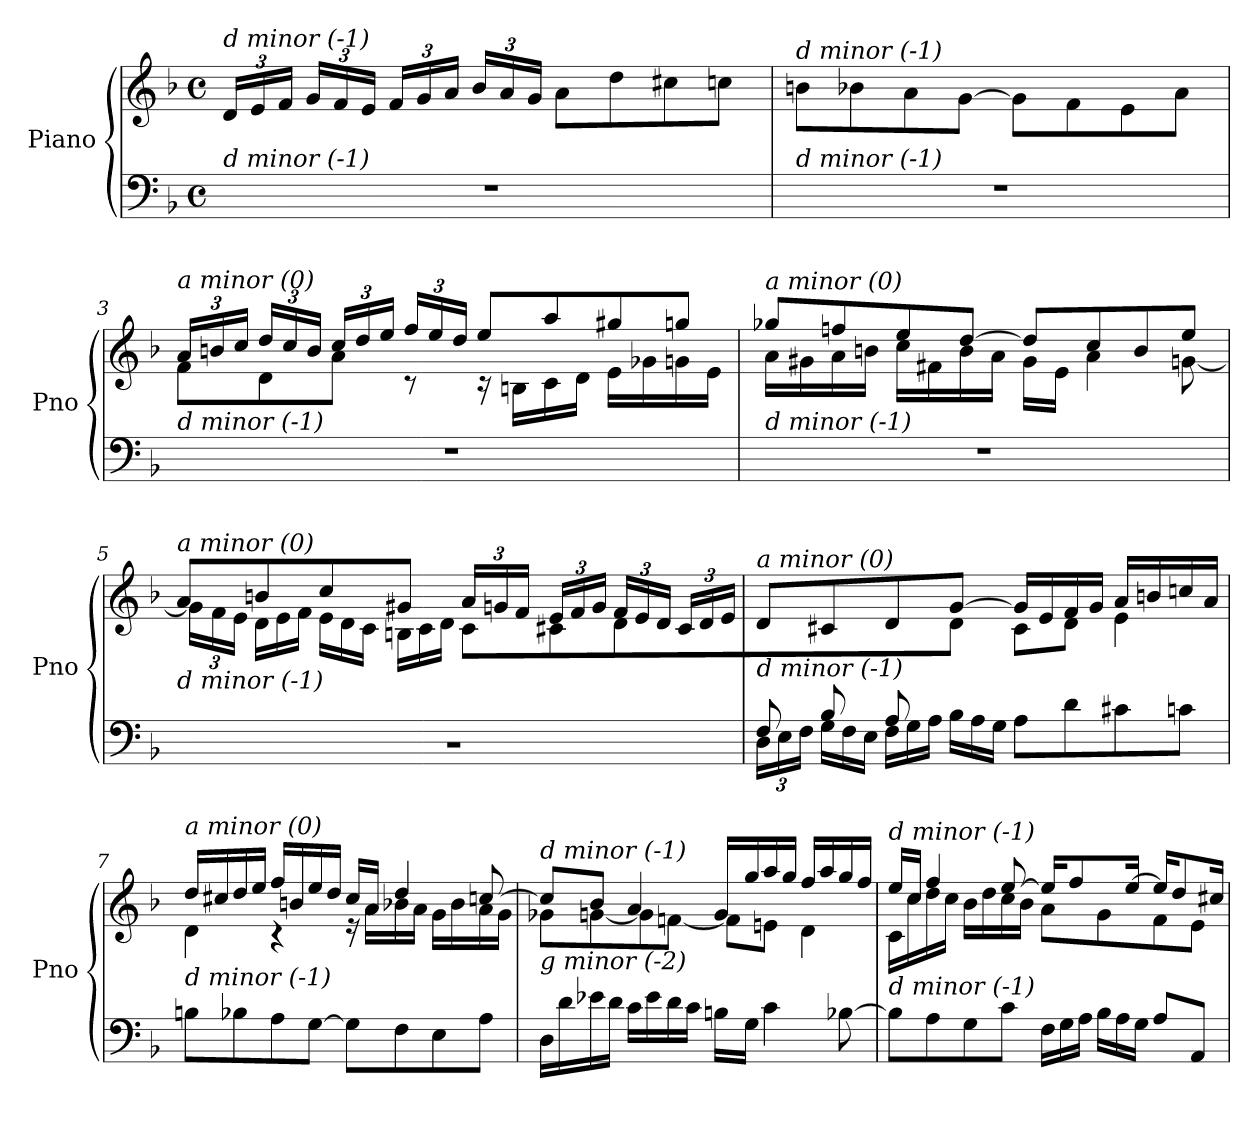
**kern	**kern
*part1	*part1
*staff2	*staff1
*I"Piano	*
*I'Pno	*
*clefF4	*clefG2
*k[b-]	*k[b-]
*M4/4	*M4/4
*met(c)	*met(c)
*	*Xbrackettup
=1	=1
!	!LO:TX:i:t=d minor (-1)
!LO:TX:i:t=d minor (-1)	!
1r	24d/LL
.	24e/
.	24f/JJ
.	24g/LL
.	24f/
.	24e/JJ
.	24f/LL
.	24g/
.	24a/JJ
.	24b-/LL
.	24a/
.	24g/JJ
.	8a\L
.	8dd\
.	8cc#X\
.	8ccn\J
=2	=2
!	!LO:TX:i:t=d minor (-1)
!LO:TX:i:t=d minor (-1)	!
1r	8bn\L
.	8b-X\
.	8a\
.	[8g\J
.	8g\L]
.	8f\
.	8e\
.	8a\J
=3	=3
*	*^
!	!LO:TX:i:t=a minor (0)	!
!LO:TX:i:t=d minor (-1)	!	!
1r	24a/LL	8f\L
.	24bn/	.
.	24cc/JJ	.
.	24dd/LL	8d\
.	24cc/	.
.	24b/JJ	.
.	24cc/LL	8a\J
.	24dd/	.
.	24ee/JJ	.
.	24ff/LL	8r
.	24ee/	.
.	24dd/JJ	.
.	8ee/L	16r
.	.	16Bn\LL
.	8aa/	16c\
.	.	16d\JJ
.	8gg#X/	16e\LL
.	.	16g-Xi\
.	8ggn/J	16g\
.	.	16e\JJ
!!LO:LB:g=z	!!
=4	=4	=4
!	!LO:TX:i:t=a minor (0)	!
!LO:TX:i:t=d minor (-1)	!	!
1r	8gg-Xi/L	16a\LL
.	.	16g#X\
.	8ffn/	16a\
.	.	16bn\JJ
.	8ee/	16cc\LL
.	.	16f#X\
.	[8dd/J	16b\
.	.	16a\JJ
.	8dd/L]	16g#\LL
.	.	16e\JJ
.	8cc/	4a\
.	8b/	.
.	8ee/J	[8gn\
=5	=5	=5
*^	*	*
!	!	!LO:TX:i:t=a minor (0)	!
!LO:TX:i:t=d minor (-1)	!	!	!
2..ryy	1r	8a/L	24g\LL]
.	.	.	24f\
.	.	.	24e\JJ
*	*	*	*Xtuplet
.	.	8bn/	24d\LL
.	.	.	24e\
.	.	.	24f\JJ
.	.	8cc/	24e\LL
.	.	.	24d\
.	.	.	24c\JJ
.	.	8g#X/J	24Bn\LL
.	.	.	24c\
.	.	.	24d\JJ
.	.	24a/LL	8c\L
.	.	24gn/	.
.	.	24f/JJ	.
.	.	24e/LL	8c#X\
.	.	24f/	.
.	.	24g/JJ	.
.	.	24f/LL	8d\
.	.	24e/	.
.	.	24d/JJ	.
8G/J	.	24c#/LL	8ryy
.	.	24d/	.
.	.	24e/JJ	.
!!LO:LB:g=z	!!
=6	=6	=6	=6
*	*Xbrackettup	*	*
!	!	!LO:TX:i:t=a minor (0)	!
!LO:TX:i:t=d minor (-1)	!	!	!
8F/L	24D\LL	8d/L	4.ryy
.	24E\	.	.
.	24F\JJ	.	.
*	*Xtuplet	*	*
8B-/	24G\LL	8c#X/	.
.	24F\	.	.
.	24E\JJ	.	.
8A/	24F\LL	8d/	.
.	24G\	.	.
.	24A\JJ	.	.
2ryy	24B-\LL	[8g/J	8d\J
.	24A\	.	.
.	24G\JJ	.	.
.	8A\L	16g/LL]	8c#\L
.	.	16e/	.
.	8d\	16f/	8d\J
.	.	16g/JJ	.
.	8c#X\	16a/LL	4e\
.	.	16bn/	.
8ryy	8cn\J	16ccn/	.
.	.	16a/JJ	.
*v	*v	*	*
=7	=7	=7
!	!LO:TX:i:t=a minor (0)	!
!LO:TX:i:t=d minor (-1)	!	!
8Bn\L	16dd/LL	4d\
.	16cc#X/	.
8B-X\	16dd/	.
.	16ee/JJ	.
8A\	16ff/LL	4r
.	16bn/	.
[8G\J	16ee/	.
.	16dd/JJ	.
8G\L]	16cc#/LL	16r
.	16a/JJ	16a\LL
8F\	4dd/	16b-X\
.	.	16a\JJ
8E\	.	16g\LL
.	.	16b-\
8A\J	[8ccn/	16a\
.	.	16g\JJ
!!LO:LB:g=z	!!
=8	=8	=8
!	!LO:TX:i:t=d minor (-1)	!
!LO:TX:i:t=g minor (-2)	!	!
16D\LL	8cc/L]	8g-Xi\L
16d\	.	.
16e-X\	8b-/J	[8g\
16d\JJ	.	.
16c\LL	4a/	8g\]
16e-\	.	.
16d\	.	[8fn\J
16c\JJ	.	.
16Bn\LL	16g/LL	8f\L]
16G\JJ	16gg/	.
4c\	16aa/	8en\J
.	16gg/JJ	.
.	16ff/LL	4d\
.	16aa/	.
[8B-X\	16gg/	.
.	16ff/JJ	.
=9	=9	=9
!	!LO:TX:i:t=d minor (-1)	!
!LO:TX:i:t=d minor (-1)	!	!
8B-\L]	16ee/LL	16c\LL
.	16cc/JJ	16cc\
8A\	4ff/	16dd\
.	.	16cc\JJ
8G\	.	16b-\LL
.	.	16dd\
8c\J	[8ee/	16cc\
.	.	16b-\JJ
24F\LL	16ee/KL]	8a\L
24G\	.	.
.	8ff/	.
24A\JJ	.	.
24B-\LL	.	8g\
24A\	.	.
.	[16ee/Jk	.
24G\JJ	.	.
8A\L	16ee/KL]	8f\
.	8dd/	.
8AA/J	.	8e\J
.	16cc#X/Jk	.
*	*v	*v
=	=
*-	*-
